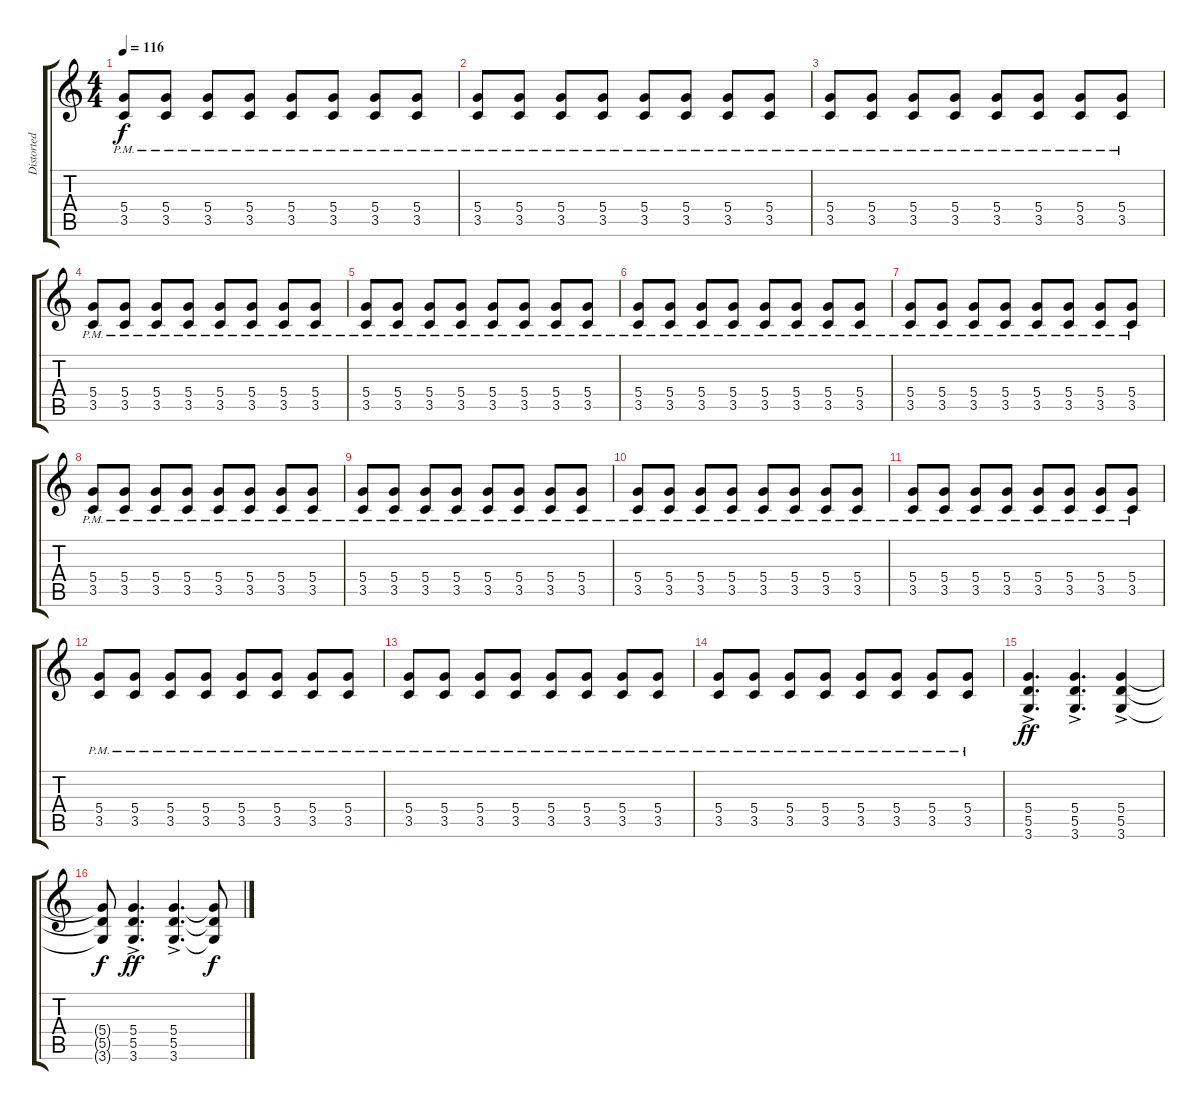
\track ("Distorted Rhythm" "Distorted ") {instrument overdrivenguitar}
\staff {score tabs}
\tuning (E4 B3 G3 D3 A2 E2) {hide}
\ts (4 4)
\tempo 116
\clef g2
\ks c
(5.4{pm} 3.5{pm}).8{dy f} (5.4{pm} 3.5{pm}).8 (5.4{pm} 3.5{pm}).8 (5.4{pm} 3.5{pm}).8 (5.4{pm} 3.5{pm}).8 (5.4{pm} 3.5{pm}).8 (5.4{pm} 3.5{pm}).8 (5.4{pm} 3.5{pm}).8 |
(5.4{pm} 3.5{pm}).8 (5.4{pm} 3.5{pm}).8 (5.4{pm} 3.5{pm}).8 (5.4{pm} 3.5{pm}).8 (5.4{pm} 3.5{pm}).8 (5.4{pm} 3.5{pm}).8 (5.4{pm} 3.5{pm}).8 (5.4{pm} 3.5{pm}).8 |
(5.4{pm} 3.5{pm}).8 (5.4{pm} 3.5{pm}).8 (5.4{pm} 3.5{pm}).8 (5.4{pm} 3.5{pm}).8 (5.4{pm} 3.5{pm}).8 (5.4{pm} 3.5{pm}).8 (5.4{pm} 3.5{pm}).8 (5.4{pm} 3.5{pm}).8 |
(5.4{pm} 3.5{pm}).8 (5.4{pm} 3.5{pm}).8 (5.4{pm} 3.5{pm}).8 (5.4{pm} 3.5{pm}).8 (5.4{pm} 3.5{pm}).8 (5.4{pm} 3.5{pm}).8 (5.4{pm} 3.5{pm}).8 (5.4{pm} 3.5{pm}).8 |
(5.4{pm} 3.5{pm}).8 (5.4{pm} 3.5{pm}).8 (5.4{pm} 3.5{pm}).8 (5.4{pm} 3.5{pm}).8 (5.4{pm} 3.5{pm}).8 (5.4{pm} 3.5{pm}).8 (5.4{pm} 3.5{pm}).8 (5.4{pm} 3.5{pm}).8 |
(5.4{pm} 3.5{pm}).8 (5.4{pm} 3.5{pm}).8 (5.4{pm} 3.5{pm}).8 (5.4{pm} 3.5{pm}).8 (5.4{pm} 3.5{pm}).8 (5.4{pm} 3.5{pm}).8 (5.4{pm} 3.5{pm}).8 (5.4{pm} 3.5{pm}).8 |
(5.4{pm} 3.5{pm}).8 (5.4{pm} 3.5{pm}).8 (5.4{pm} 3.5{pm}).8 (5.4{pm} 3.5{pm}).8 (5.4{pm} 3.5{pm}).8 (5.4{pm} 3.5{pm}).8 (5.4{pm} 3.5{pm}).8 (5.4{pm} 3.5{pm}).8 |
(5.4{pm} 3.5{pm}).8 (5.4{pm} 3.5{pm}).8 (5.4{pm} 3.5{pm}).8 (5.4{pm} 3.5{pm}).8 (5.4{pm} 3.5{pm}).8 (5.4{pm} 3.5{pm}).8 (5.4{pm} 3.5{pm}).8 (5.4{pm} 3.5{pm}).8 |
(5.4{pm} 3.5{pm}).8 (5.4{pm} 3.5{pm}).8 (5.4{pm} 3.5{pm}).8 (5.4{pm} 3.5{pm}).8 (5.4{pm} 3.5{pm}).8 (5.4{pm} 3.5{pm}).8 (5.4{pm} 3.5{pm}).8 (5.4{pm} 3.5{pm}).8 |
(5.4{pm} 3.5{pm}).8 (5.4{pm} 3.5{pm}).8 (5.4{pm} 3.5{pm}).8 (5.4{pm} 3.5{pm}).8 (5.4{pm} 3.5{pm}).8 (5.4{pm} 3.5{pm}).8 (5.4{pm} 3.5{pm}).8 (5.4{pm} 3.5{pm}).8 |
(5.4{pm} 3.5{pm}).8 (5.4{pm} 3.5{pm}).8 (5.4{pm} 3.5{pm}).8 (5.4{pm} 3.5{pm}).8 (5.4{pm} 3.5{pm}).8 (5.4{pm} 3.5{pm}).8 (5.4{pm} 3.5{pm}).8 (5.4{pm} 3.5{pm}).8 |
(5.4{pm} 3.5{pm}).8 (5.4{pm} 3.5{pm}).8 (5.4{pm} 3.5{pm}).8 (5.4{pm} 3.5{pm}).8 (5.4{pm} 3.5{pm}).8 (5.4{pm} 3.5{pm}).8 (5.4{pm} 3.5{pm}).8 (5.4{pm} 3.5{pm}).8 |
(5.4{pm} 3.5{pm}).8 (5.4{pm} 3.5{pm}).8 (5.4{pm} 3.5{pm}).8 (5.4{pm} 3.5{pm}).8 (5.4{pm} 3.5{pm}).8 (5.4{pm} 3.5{pm}).8 (5.4{pm} 3.5{pm}).8 (5.4{pm} 3.5{pm}).8 |
(5.4{pm} 3.5{pm}).8 (5.4{pm} 3.5{pm}).8 (5.4{pm} 3.5{pm}).8 (5.4{pm} 3.5{pm}).8 (5.4{pm} 3.5{pm}).8 (5.4{pm} 3.5{pm}).8 (5.4{pm} 3.5{pm}).8 (5.4{pm} 3.5{pm}).8 |
(5.4{ac} 5.5{ac} 3.6{ac}).4{d dy ff} (5.4{ac} 5.5{ac} 3.6{ac}).4{d} (5.4{ac} 5.5{ac} 3.6{ac}).4 |
(5.4{t} 5.5{t} 3.6{t}).8{dy f} (5.4{ac} 5.5{ac} 3.6{ac}).4{d dy ff} (5.4{ac} 5.5{ac} 3.6{ac}).4{d} (5.4{t} 5.5{t} 3.6{t}).8{dy f}
